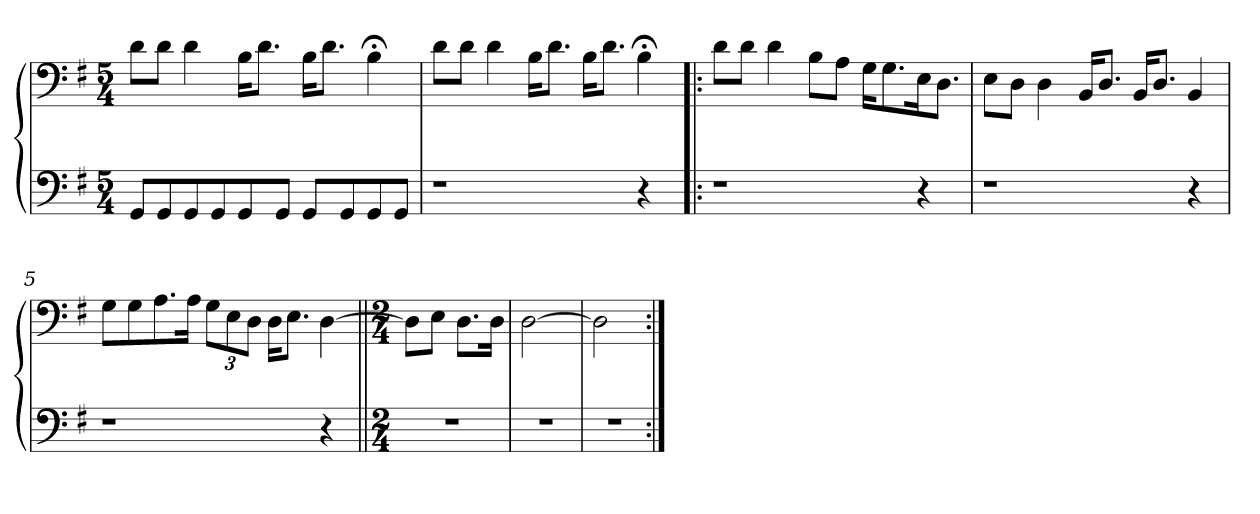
**kern	**kern
*part1	*part1
*staff2	*staff1
*clefF4	*clefF4
*k[f#]	*k[f#]
*M5/4	*M5/4
=1	=1
8GG/L	8d\L
8GG/	8d\J
8GG/	4d\
8GG/	.
8GG/	16B\KL
.	8.d\J
8GG/J	.
8GG/L	16B\KL
.	8.d\J
8GG/	.
8GG/	4B;<\
8GG/J	.
=2	=2
1r	8d\L
.	8d\J
.	4d\
.	16B\KL
.	8.d\J
.	16B\KL
.	8.d\J
4r	4B;<\
=3!|:	=3!|:
1r	8d\L
.	8d\J
.	4d\
.	8B\L
.	8A\J
.	16G\KL
.	8.G\
4r	16E\K
.	8.D\J
=4	=4
1r	8E\L
.	8D\J
.	4D\
.	16BB/KL
.	8.D/J
.	16BB/KL
.	8.D/J
4r	4BB/
=5	=5
1r	8G\L
.	8G\
.	8.A\
.	16A\Jk
.	12G\L
.	12E\
.	12D\J
.	16D\KL
.	8.E\J
4r	[4D\
=6||	=6||
*M2/4	*M2/4
2r	8D\L]
.	8E\J
.	8.D\L
.	16D\Jk
=7	=7
2r	[2D\
=8	=8
2r	2D\]
=:|!	=:|!
*-	*-
